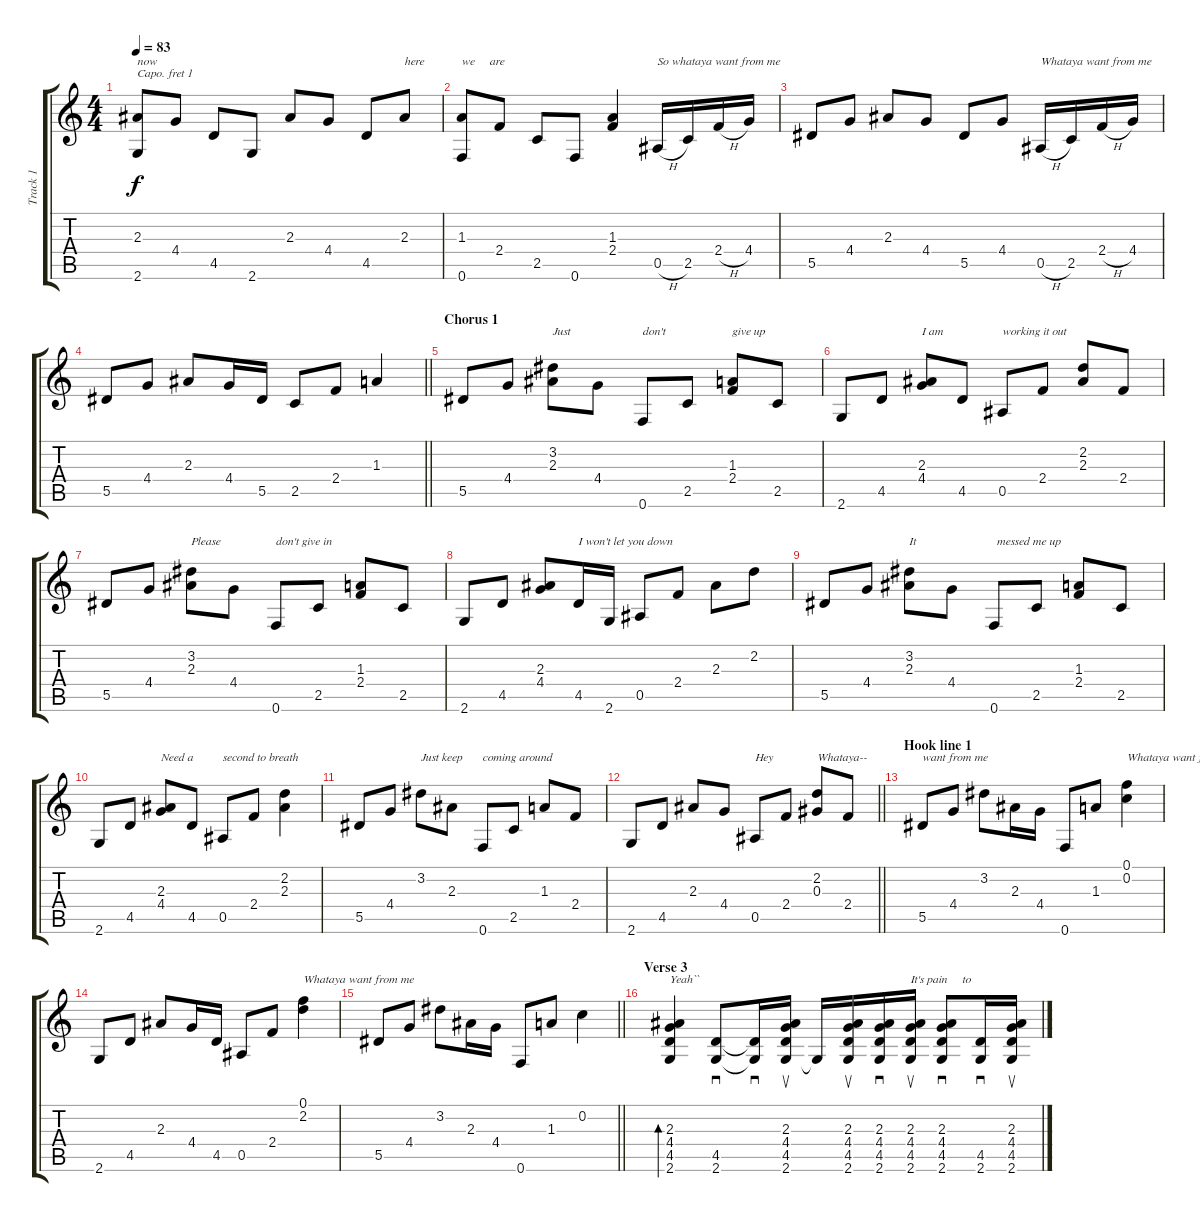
\track ("Track 1" "Track 1") {instrument electricguitarclean}
\staff {score tabs}
\capo 1
\tuning (E4 B3 G3 D3 A2 E2) {hide}
\ts (4 4)
\tempo 83
\clef g2
\ks c
(2.3 2.6).8{txt "now" dy f} 4.4.8 4.5.8 2.6.8 2.3.8 4.4.8 4.5.8 2.3.8{txt "here"} |
(1.3 0.6).8{txt "we     are"} 2.4.8 2.5.8 0.6.8 (1.3 2.4).4 0.5{h}.16{txt "So whataya want from me"} 2.5.16 2.4{h}.16 4.4.16 |
5.5.8 4.4.8 2.3.8 4.4.8 5.5.8 4.4.8 0.5{h}.16{txt "Whataya want from me"} 2.5.16 2.4{h}.16 4.4.16 |
\barLineRight lightlight
5.5.8 4.4.8 2.3.8 4.4.16 5.5.16 2.5.8 2.4.8 1.3.4 |
\section ("" "Chorus 1")
5.5.8 4.4.8 (3.2 2.3).8{txt "Just"} 4.4.8 0.6.8{txt "don't"} 2.5.8 (1.3 2.4).8{txt "give up "} 2.5.8 |
2.6.8 4.5.8 (2.3 4.4).8{txt "I am"} 4.5.8 0.5.8{txt "working it out"} 2.4.8 (2.2 2.3).8 2.4.8 |
5.5.8 4.4.8 (3.2 2.3).8{txt "Please "} 4.4.8 0.6.8{txt "don't give in"} 2.5.8 (1.3 2.4).8 2.5.8 |
2.6.8 4.5.8 (2.3 4.4).8 4.5.16{txt "I won't let you down"} 2.6.16 0.5.8 2.4.8 2.3.8 2.2.8 |
5.5.8 4.4.8 (3.2 2.3).8{txt "It"} 4.4.8 0.6.8{txt " messed me up"} 2.5.8 (1.3 2.4).8 2.5.8 |
2.6.8 4.5.8 (2.3 4.4).8{txt "Need a "} 4.5.8 0.5.8{txt "second to breath"} 2.4.8 (2.2 2.3).4 |
5.5.8 4.4.8 3.2.8{txt "Just keep "} 2.3.8 0.6.8{txt "coming around"} 2.5.8 1.3.8 2.4.8 |
\barLineRight lightlight
2.6.8 4.5.8 2.3.8 4.4.8 0.5.8{txt "Hey"} 2.4.8 (2.2 0.3).8{txt "Whataya--"} 2.4.8 |
\section ("" "Hook line 1")
5.5.8{txt "want from me"} 4.4.8 3.2.8 2.3.16 4.4.16 0.6.8 1.3.8 (0.1 0.2).4{txt "Whataya want from me"} |
2.6.8 4.5.8 2.3.8 4.4.16 4.5.16 0.5.8 2.4.8 (0.1 2.2).4{txt "Whataya want from me"} |
\barLineRight lightlight
5.5.8 4.4.8 3.2.8 2.3.16 4.4.16 0.6.8 1.3.8 0.2.4 |
\section ("" "Verse 3")
(2.3 4.4 4.5 2.6).4{bd 240 txt "Yeah``"} (4.5 2.6).8{sd} (4.5{t} 2.6{t}).16{sd} (2.3 4.4 4.5 2.6).16{su} 2.6{t}.16 (2.3 4.4 4.5 2.6).16{su} (2.3 4.4 4.5 2.6).16{sd} (2.3 4.4 4.5 2.6).16{su txt "It's pain     to"} (2.3 4.4 4.5 2.6).8{sd} (4.5 2.6).16{sd} (2.3 4.4 4.5 2.6).16{su}
